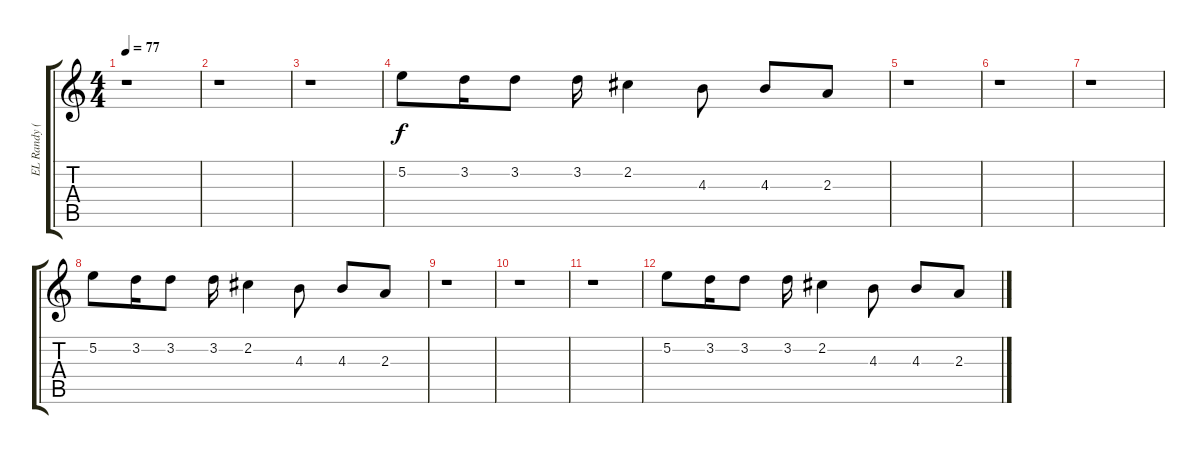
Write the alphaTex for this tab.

\track ("EL Randy (otra vez)+" "EL Randy (") {instrument electricguitarclean}
\staff {score tabs}
\tuning (E4 B3 G3 D3 A2 E2) {hide}
\ts (4 4)
\tempo 77
\clef g2
\ks c
r.1{dy f} |
r.1 |
r.1 |
5.2.8{volume 11 instrument flute} 3.2.16 3.2.8 3.2.16 2.2.4 4.3.8 4.3.8 2.3.8 |
r.1 |
r.1 |
r.1 |
5.2.8 3.2.16 3.2.8 3.2.16 2.2.4 4.3.8 4.3.8 2.3.8 |
r.1 |
r.1 |
r.1 |
5.2.8 3.2.16 3.2.8 3.2.16 2.2.4 4.3.8 4.3.8 2.3.8
